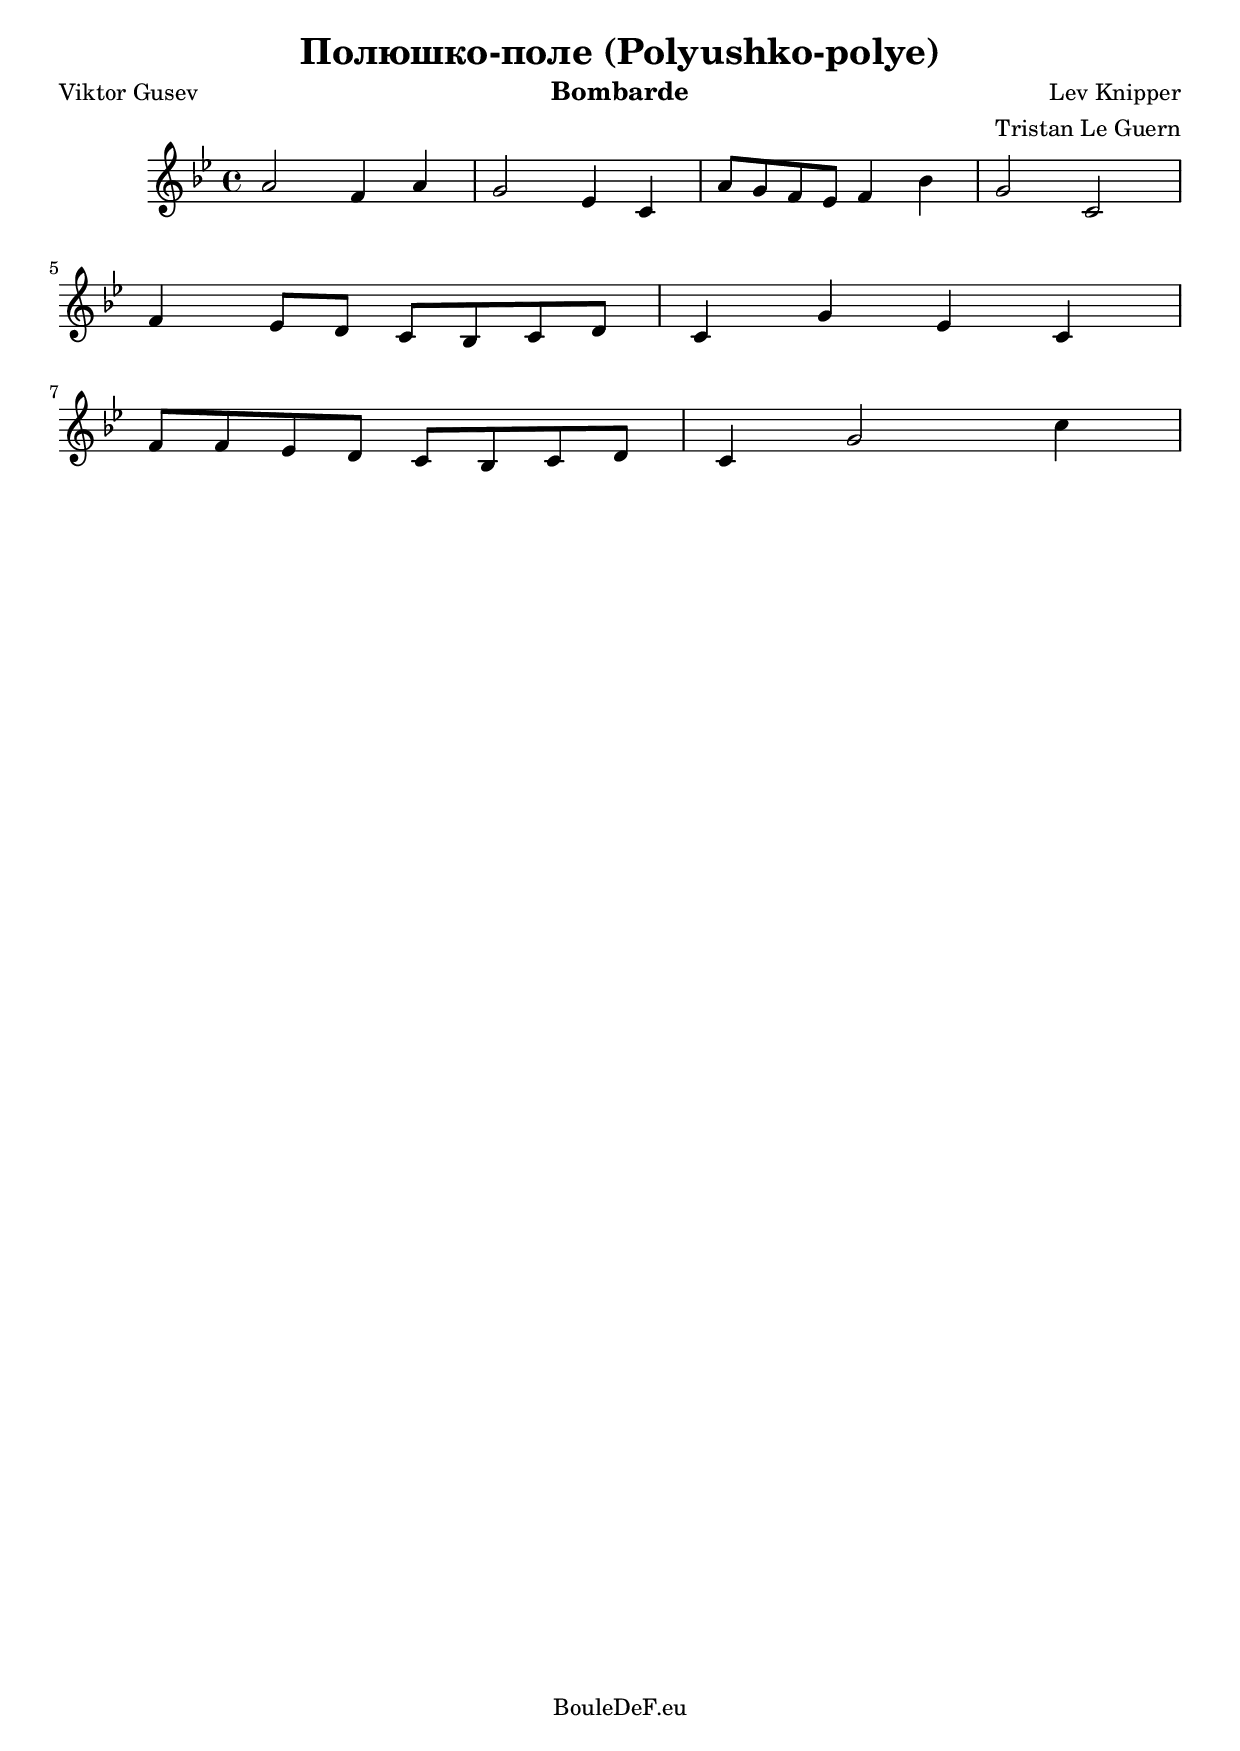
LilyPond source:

\version "2.16.0"
\include "italiano.ly"

\header {
	title = "Полюшко-поле (Polyushko-polye)"
	poet = "Viktor Gusev"
	composer = "Lev Knipper"
	arranger = "Tristan Le Guern"
	instrument = "Bombarde"
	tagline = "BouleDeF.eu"
}

\score {
	\new Staff \relative si {
		\clef "treble"
		\key sib \major

		la'2 fa4 la
		| sol2 mib4 do
		| la'8 sol fa mib fa4 sib
		| sol2 do,
		\break
		| fa4 mib8 re do sib do re
		| do4 sol' mib do
		\break
		| fa8 fa mib re do sib do re
		| do4 sol'2 do4
	}
}
